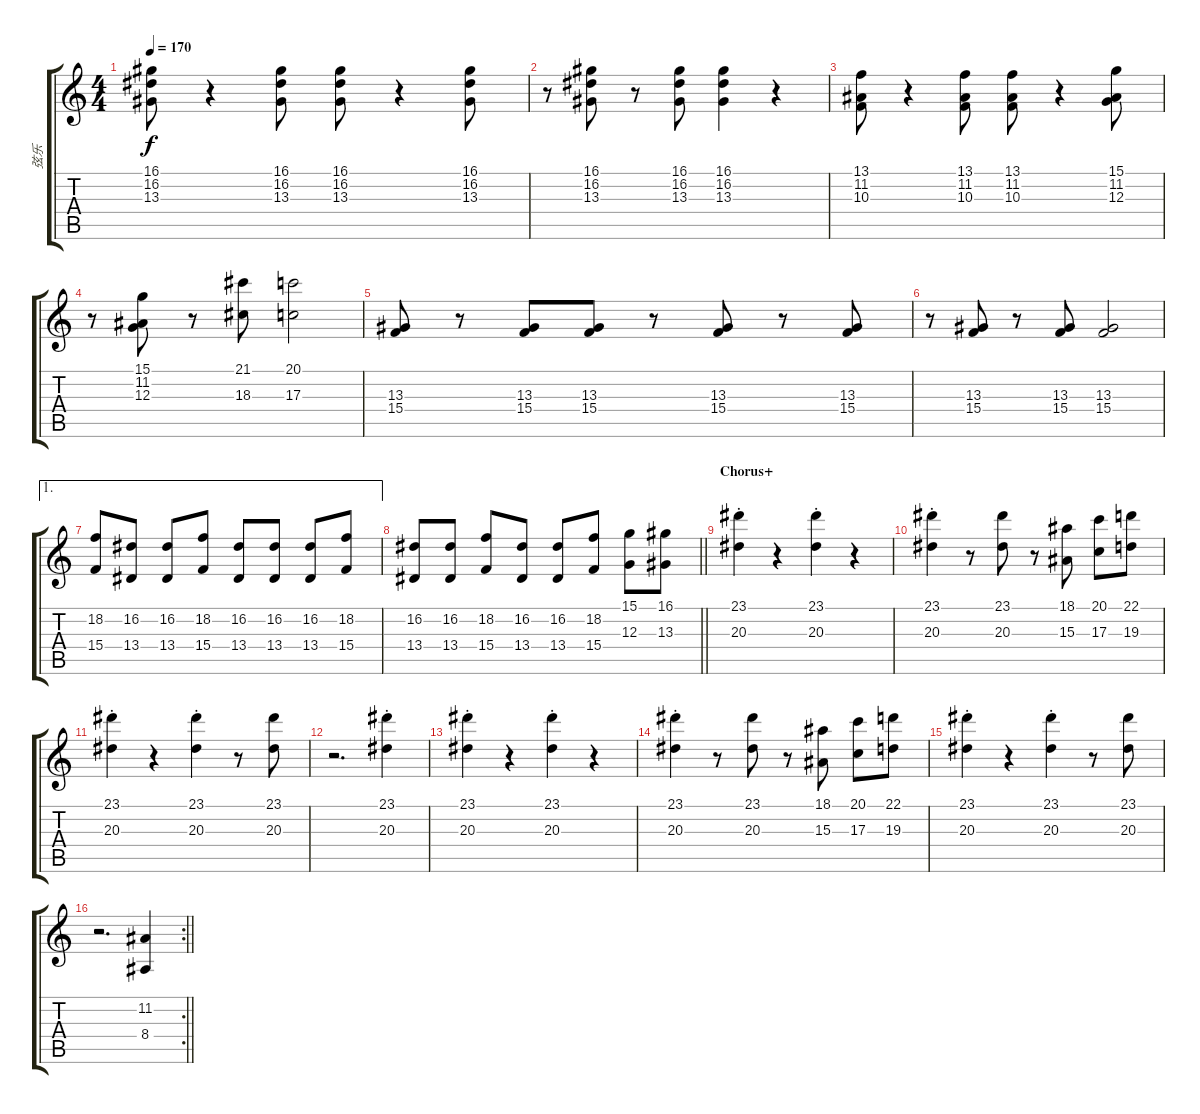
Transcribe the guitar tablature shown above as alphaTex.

\track ("弦乐" "弦乐") {instrument stringensemble1}
\staff {score tabs}
\tuning (E4 B3 G3 D3 A2 E2) {hide}
\ts (4 4)
\tempo 170
\clef g2
\ks c
(16.1 16.2 13.3).8{dy f} r.4 (16.1 16.2 13.3).8 (16.1 16.2 13.3).8 r.4 (16.1 16.2 13.3).8 |
r.8 (16.1 16.2 13.3).8 r.8 (16.1 16.2 13.3).8 (16.1 16.2 13.3).4 r.4 |
(13.1 11.2 10.3).8 r.4 (13.1 11.2 10.3).8 (13.1 11.2 10.3).8 r.4 (15.1 11.2 12.3).8 |
r.8 (15.1 11.2 12.3).8 r.8 (21.1 18.3).8 (20.1 17.3).2 |
(13.3 15.4).8 r.8 (13.3 15.4).8 (13.3 15.4).8 r.8 (13.3 15.4).8 r.8 (13.3 15.4).8 |
r.8 (13.3 15.4).8 r.8 (13.3 15.4).8 (13.3 15.4).2 |
\ae 1
(18.2 15.4).8 (16.2 13.4).8 (16.2 13.4).8 (18.2 15.4).8 (16.2 13.4).8 (16.2 13.4).8 (16.2 13.4).8 (18.2 15.4).8 |
\barLineRight lightlight
(16.2 13.4).8 (16.2 13.4).8 (18.2 15.4).8 (16.2 13.4).8 (16.2 13.4).8 (18.2 15.4).8 (15.1 12.3).8 (16.1 13.3).8 |
\section ("" "Chorus+")
(23.1{st} 20.3{st}).4 r.4 (23.1{st} 20.3{st}).4 r.4 |
(23.1{st} 20.3{st}).4 r.8 (23.1 20.3).8 r.8 (18.1 15.3).8 (20.1 17.3).8 (22.1 19.3).8 |
(23.1{st} 20.3{st}).4 r.4 (23.1{st} 20.3{st}).4 r.8 (23.1 20.3).8 |
r.2{d} (23.1{st} 20.3{st}).4 |
(23.1{st} 20.3{st}).4 r.4 (23.1{st} 20.3{st}).4 r.4 |
(23.1{st} 20.3{st}).4 r.8 (23.1 20.3).8 r.8 (18.1 15.3).8 (20.1 17.3).8 (22.1 19.3).8 |
(23.1{st} 20.3{st}).4 r.4 (23.1{st} 20.3{st}).4 r.8 (23.1 20.3).8 |
\rc 2
\barLineRight lightlight
r.2{d} (11.2 8.4).4
